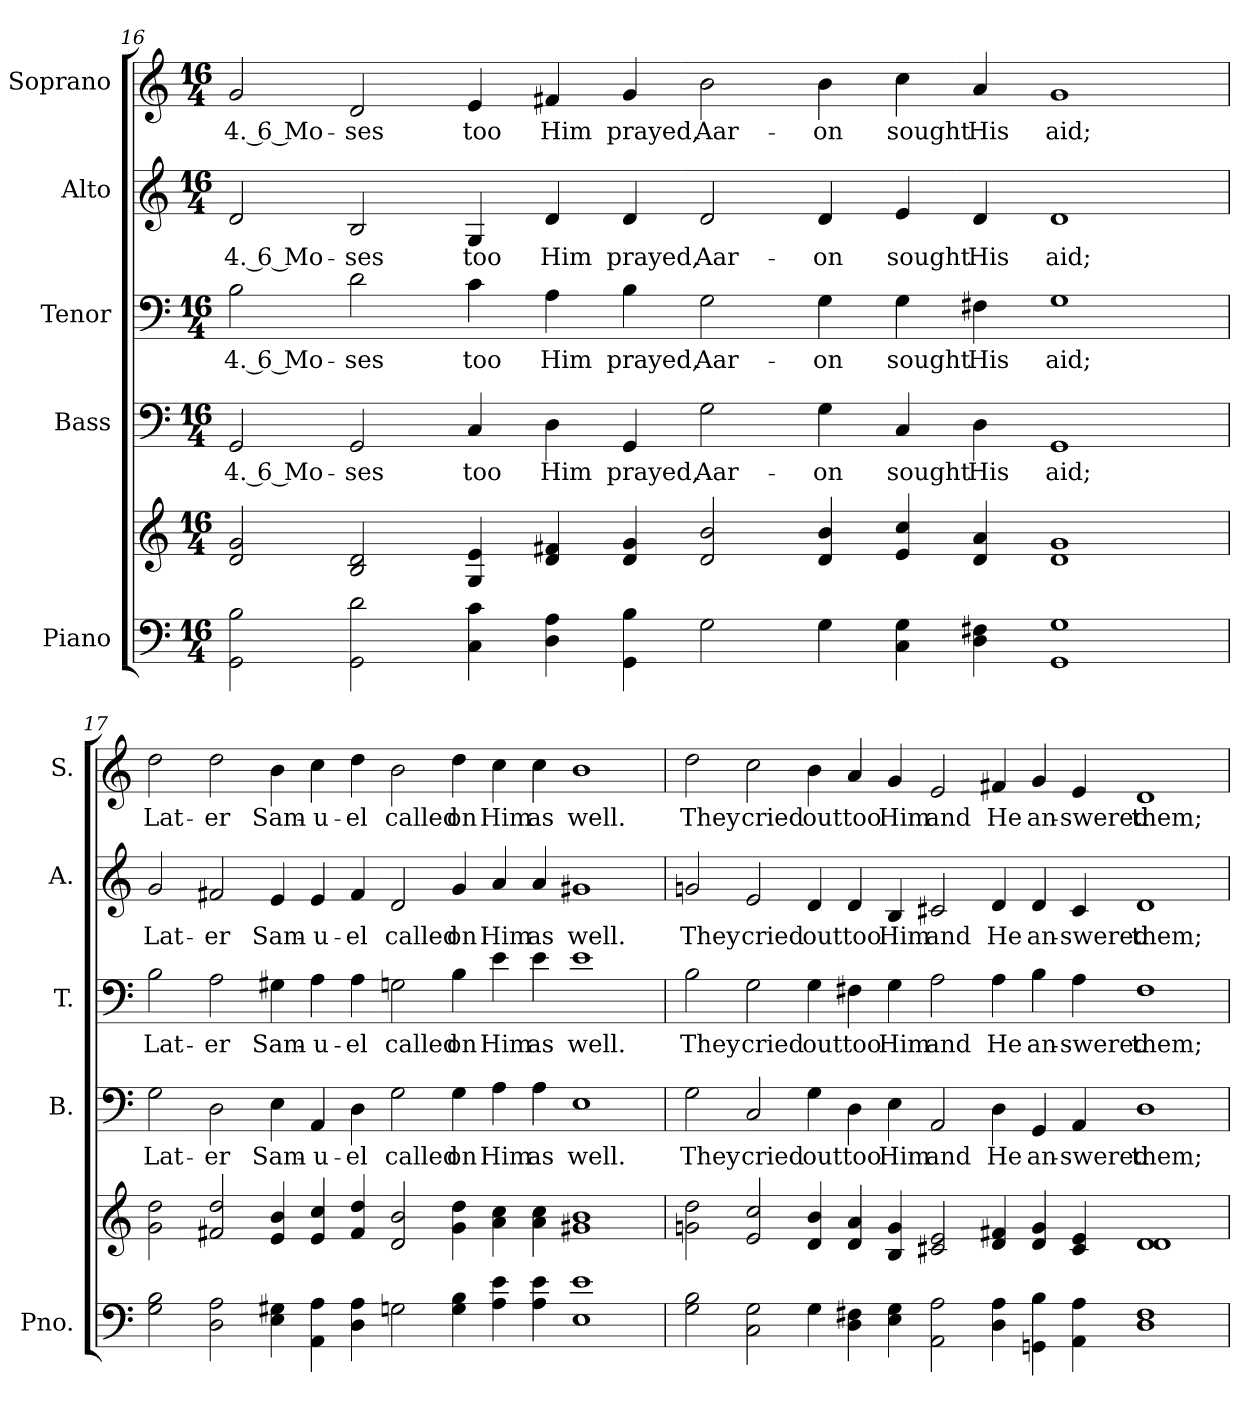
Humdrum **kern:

**kern	**kern	**kern	**text	**kern	**text	**kern	**text	**kern	**text
*part5	*part5	*part4	*part4	*part3	*part3	*part2	*part2	*part1	*part1
*staff6	*staff5	*staff4	*staff4	*staff3	*staff3	*staff2	*staff2	*staff1	*staff1
*I"Piano	*	*I"Bass	*	*I"Tenor	*	*I"Alto	*	*I"Soprano	*
*I'Pno.	*	*I'B.	*	*I'T.	*	*I'A.	*	*I'S.	*
*clefF4	*clefG2	*clefF4	*	*clefF4	*	*clefG2	*	*clefG2	*
*k[]	*k[]	*k[]	*	*k[]	*	*k[]	*	*k[]	*
*M16/4	*M16/4	*M16/4	*	*M16/4	*	*M16/4	*	*M16/4	*
=16	=16	=16	=16	=16	=16	=16	=16	=16	=16
!	!	!	!LO:LY:b:color=#000000	!	!	!	!	!	!
!	!	!	!	!	!LO:LY:b:color=#000000	!	!	!	!
!	!	!	!	!	!	!	!LO:LY:b:color=#000000	!	!
!	!	!	!	!	!	!	!	!	!LO:LY:b:color=#000000
2GGi\ 2Bi	2di/ 2gi	2GGi/	4. 6 Mo-	2Bi\	4. 6 Mo-	2di/	4. 6 Mo-	2gi/	4. 6 Mo-
!	!	!	!LO:LY:b:color=#000000	!	!	!	!	!	!
!	!	!	!	!	!LO:LY:b:color=#000000	!	!	!	!
!	!	!	!	!	!	!	!LO:LY:b:color=#000000	!	!
!	!	!	!	!	!	!	!	!	!LO:LY:b:color=#000000
2GGi\ 2di	2Bi/ 2di	2GGi/	-ses	2di\	-ses	2Bi/	-ses	2di/	-ses
!	!	!	!LO:LY:b:color=#000000	!	!	!	!	!	!
!	!	!	!	!	!LO:LY:b:color=#000000	!	!	!	!
!	!	!	!	!	!	!	!LO:LY:b:color=#000000	!	!
!	!	!	!	!	!	!	!	!	!LO:LY:b:color=#000000
4Ci\ 4ci	4Gi/ 4ei	4Ci/	too	4ci\	too	4Gi/	too	4ei/	too
!	!	!	!LO:LY:b:color=#000000	!	!	!	!	!	!
!	!	!	!	!	!LO:LY:b:color=#000000	!	!	!	!
!	!	!	!	!	!	!	!LO:LY:b:color=#000000	!	!
!	!	!	!	!	!	!	!	!	!LO:LY:b:color=#000000
4Di\ 4Ai	4di/ 4f#Xi	4Di\	Him	4Ai\	Him	4di/	Him	4f#Xi/	Him
!	!	!	!LO:LY:b:color=#000000	!	!	!	!	!	!
!	!	!	!	!	!LO:LY:b:color=#000000	!	!	!	!
!	!	!	!	!	!	!	!LO:LY:b:color=#000000	!	!
!	!	!	!	!	!	!	!	!	!LO:LY:b:color=#000000
4GGi\ 4Bi	4di/ 4gi	4GGi/	prayed,	4Bi\	prayed,	4di/	prayed,	4gi/	prayed,
!	!	!	!LO:LY:b:color=#000000	!	!	!	!	!	!
!	!	!	!	!	!LO:LY:b:color=#000000	!	!	!	!
!	!	!	!	!	!	!	!LO:LY:b:color=#000000	!	!
!	!	!	!	!	!	!	!	!	!LO:LY:b:color=#000000
2Gi\	2di/ 2bi	2Gi\	Aar-	2Gi\	Aar-	2di/	Aar-	2bi\	Aar-
!	!	!	!LO:LY:b:color=#000000	!	!	!	!	!	!
!	!	!	!	!	!LO:LY:b:color=#000000	!	!	!	!
!	!	!	!	!	!	!	!LO:LY:b:color=#000000	!	!
!	!	!	!	!	!	!	!	!	!LO:LY:b:color=#000000
4Gi\	4di/ 4bi	4Gi\	-on	4Gi\	-on	4di/	-on	4bi\	-on
!	!	!	!LO:LY:b:color=#000000	!	!	!	!	!	!
!	!	!	!	!	!LO:LY:b:color=#000000	!	!	!	!
!	!	!	!	!	!	!	!LO:LY:b:color=#000000	!	!
!	!	!	!	!	!	!	!	!	!LO:LY:b:color=#000000
4Ci\ 4Gi	4ei/ 4cci	4Ci/	sought	4Gi\	sought	4ei/	sought	4cci\	sought
!	!	!	!LO:LY:b:color=#000000	!	!	!	!	!	!
!	!	!	!	!	!LO:LY:b:color=#000000	!	!	!	!
!	!	!	!	!	!	!	!LO:LY:b:color=#000000	!	!
!	!	!	!	!	!	!	!	!	!LO:LY:b:color=#000000
4Di\ 4F#Xi	4di/ 4ai	4Di\	His	4F#Xi\	His	4di/	His	4ai/	His
!	!	!	!LO:LY:b:color=#000000	!	!	!	!	!	!
!	!	!	!	!	!LO:LY:b:color=#000000	!	!	!	!
!	!	!	!	!	!	!	!LO:LY:b:color=#000000	!	!
!	!	!	!	!	!	!	!	!	!LO:LY:b:color=#000000
1GGi 1Gi	1di 1gi	1GGi	aid;	1Gi	aid;	1di	aid;	1gi	aid;
!!LO:LB:g=z
=17	=17	=17	=17	=17	=17	=17	=17	=17	=17
!	!	!	!LO:LY:b:color=#000000	!	!	!	!	!	!
!	!	!	!	!	!LO:LY:b:color=#000000	!	!	!	!
!	!	!	!	!	!	!	!LO:LY:b:color=#000000	!	!
!	!	!	!	!	!	!	!	!	!LO:LY:b:color=#000000
2Gi\ 2Bi	2gi\ 2ddi	2Gi\	Lat-	2Bi\	Lat-	2gi/	Lat-	2ddi\	Lat-
!	!	!	!LO:LY:b:color=#000000	!	!	!	!	!	!
!	!	!	!	!	!LO:LY:b:color=#000000	!	!	!	!
!	!	!	!	!	!	!	!LO:LY:b:color=#000000	!	!
!	!	!	!	!	!	!	!	!	!LO:LY:b:color=#000000
2Di\ 2Ai	2f#Xi/ 2ddi	2Di\	-er	2Ai\	-er	2f#Xi/	-er	2ddi\	-er
!	!	!	!LO:LY:b:color=#000000	!	!	!	!	!	!
!	!	!	!	!	!LO:LY:b:color=#000000	!	!	!	!
!	!	!	!	!	!	!	!LO:LY:b:color=#000000	!	!
!	!	!	!	!	!	!	!	!	!LO:LY:b:color=#000000
4Ei\ 4G#Xi	4ei/ 4bi	4Ei\	Sam-	4G#Xi\	Sam-	4ei/	Sam-	4bi\	Sam-
!	!	!	!LO:LY:b:color=#000000	!	!	!	!	!	!
!	!	!	!	!	!LO:LY:b:color=#000000	!	!	!	!
!	!	!	!	!	!	!	!LO:LY:b:color=#000000	!	!
!	!	!	!	!	!	!	!	!	!LO:LY:b:color=#000000
4AAi\ 4Ai	4ei/ 4cci	4AAi/	-u-	4Ai\	-u-	4ei/	-u-	4cci\	-u-
!	!	!	!LO:LY:b:color=#000000	!	!	!	!	!	!
!	!	!	!	!	!LO:LY:b:color=#000000	!	!	!	!
!	!	!	!	!	!	!	!LO:LY:b:color=#000000	!	!
!	!	!	!	!	!	!	!	!	!LO:LY:b:color=#000000
4Di\ 4Ai	4f#i/ 4ddi	4Di\	-el	4Ai\	-el	4f#i/	-el	4ddi\	-el
!	!	!	!LO:LY:b:color=#000000	!	!	!	!	!	!
!	!	!	!	!	!LO:LY:b:color=#000000	!	!	!	!
!	!	!	!	!	!	!	!LO:LY:b:color=#000000	!	!
!	!	!	!	!	!	!	!	!	!LO:LY:b:color=#000000
2Gni\	2di/ 2bi	2Gi\	called	2Gni\	called	2di/	called	2bi\	called
!	!	!	!LO:LY:b:color=#000000	!	!	!	!	!	!
!	!	!	!	!	!LO:LY:b:color=#000000	!	!	!	!
!	!	!	!	!	!	!	!LO:LY:b:color=#000000	!	!
!	!	!	!	!	!	!	!	!	!LO:LY:b:color=#000000
4Gi\ 4Bi	4gi\ 4ddi	4Gi\	on	4Bi\	on	4gi/	on	4ddi\	on
!	!	!	!LO:LY:b:color=#000000	!	!	!	!	!	!
!	!	!	!	!	!LO:LY:b:color=#000000	!	!	!	!
!	!	!	!	!	!	!	!LO:LY:b:color=#000000	!	!
!	!	!	!	!	!	!	!	!	!LO:LY:b:color=#000000
4Ai\ 4ei	4ai\ 4cci	4Ai\	Him	4ei\	Him	4ai/	Him	4cci\	Him
!	!	!	!LO:LY:b:color=#000000	!	!	!	!	!	!
!	!	!	!	!	!LO:LY:b:color=#000000	!	!	!	!
!	!	!	!	!	!	!	!LO:LY:b:color=#000000	!	!
!	!	!	!	!	!	!	!	!	!LO:LY:b:color=#000000
4Ai\ 4ei	4ai\ 4cci	4Ai\	as	4ei\	as	4ai/	as	4cci\	as
!	!	!	!LO:LY:b:color=#000000	!	!	!	!	!	!
!	!	!	!	!	!LO:LY:b:color=#000000	!	!	!	!
!	!	!	!	!	!	!	!LO:LY:b:color=#000000	!	!
!	!	!	!	!	!	!	!	!	!LO:LY:b:color=#000000
1Ei 1ei	1g#Xi 1bi	1Ei	well.	1ei	well.	1g#Xi	well.	1bi	well.
!!LO:PB:g=z
=18	=18	=18	=18	=18	=18	=18	=18	=18	=18
!	!	!	!LO:LY:b:color=#000000	!	!	!	!	!	!
!	!	!	!	!	!LO:LY:b:color=#000000	!	!	!	!
!	!	!	!	!	!	!	!LO:LY:b:color=#000000	!	!
!	!	!	!	!	!	!	!	!	!LO:LY:b:color=#000000
2Gi\ 2Bi	2gni\ 2ddi	2Gi\	They	2Bi\	They	2gni/	They	2ddi\	They
!	!	!	!LO:LY:b:color=#000000	!	!	!	!	!	!
!	!	!	!	!	!LO:LY:b:color=#000000	!	!	!	!
!	!	!	!	!	!	!	!LO:LY:b:color=#000000	!	!
!	!	!	!	!	!	!	!	!	!LO:LY:b:color=#000000
2Ci\ 2Gi	2ei/ 2cci	2Ci/	cried	2Gi\	cried	2ei/	cried	2cci\	cried
!	!	!	!LO:LY:b:color=#000000	!	!	!	!	!	!
!	!	!	!	!	!LO:LY:b:color=#000000	!	!	!	!
!	!	!	!	!	!	!	!LO:LY:b:color=#000000	!	!
!	!	!	!	!	!	!	!	!	!LO:LY:b:color=#000000
4Gi\	4di/ 4bi	4Gi\	out	4Gi\	out	4di/	out	4bi\	out
!	!	!	!LO:LY:b:color=#000000	!	!	!	!	!	!
!	!	!	!	!	!LO:LY:b:color=#000000	!	!	!	!
!	!	!	!	!	!	!	!LO:LY:b:color=#000000	!	!
!	!	!	!	!	!	!	!	!	!LO:LY:b:color=#000000
4Di\ 4F#Xi	4di/ 4ai	4Di\	too	4F#Xi\	too	4di/	too	4ai/	too
!	!	!	!LO:LY:b:color=#000000	!	!	!	!	!	!
!	!	!	!	!	!LO:LY:b:color=#000000	!	!	!	!
!	!	!	!	!	!	!	!LO:LY:b:color=#000000	!	!
!	!	!	!	!	!	!	!	!	!LO:LY:b:color=#000000
4Ei\ 4Gi	4Bi/ 4gi	4Ei\	Him	4Gi\	Him	4Bi/	Him	4gi/	Him
!	!	!	!LO:LY:b:color=#000000	!	!	!	!	!	!
!	!	!	!	!	!LO:LY:b:color=#000000	!	!	!	!
!	!	!	!	!	!	!	!LO:LY:b:color=#000000	!	!
!	!	!	!	!	!	!	!	!	!LO:LY:b:color=#000000
2AAi\ 2Ai	2c#Xi/ 2ei	2AAi/	and	2Ai\	and	2c#Xi/	and	2ei/	and
!	!	!	!LO:LY:b:color=#000000	!	!	!	!	!	!
!	!	!	!	!	!LO:LY:b:color=#000000	!	!	!	!
!	!	!	!	!	!	!	!LO:LY:b:color=#000000	!	!
!	!	!	!	!	!	!	!	!	!LO:LY:b:color=#000000
4Di\ 4Ai	4di/ 4f#Xi	4Di\	He	4Ai\	He	4di/	He	4f#Xi/	He
!	!	!	!LO:LY:b:color=#000000	!	!	!	!	!	!
!	!	!	!	!	!LO:LY:b:color=#000000	!	!	!	!
!	!	!	!	!	!	!	!LO:LY:b:color=#000000	!	!
!	!	!	!	!	!	!	!	!	!LO:LY:b:color=#000000
4GGni\ 4Bi	4di/ 4gi	4GGi/	an-	4Bi\	an-	4di/	an-	4gi/	an-
!	!	!	!LO:LY:b:color=#000000	!	!	!	!	!	!
!	!	!	!	!	!LO:LY:b:color=#000000	!	!	!	!
!	!	!	!	!	!	!	!LO:LY:b:color=#000000	!	!
!	!	!	!	!	!	!	!	!	!LO:LY:b:color=#000000
4AAi\ 4Ai	4c#i/ 4ei	4AAi/	-swered	4Ai\	-swered	4c#i/	-swered	4ei/	-swered
!	!	!	!LO:LY:b:color=#000000	!	!	!	!	!	!
!	!	!	!	!	!LO:LY:b:color=#000000	!	!	!	!
!	!	!	!	!	!	!	!LO:LY:b:color=#000000	!	!
!	!	!	!	!	!	!	!	!	!LO:LY:b:color=#000000
1Di 1F#i	1di 1di	1Di	them;	1F#i	them;	1di	them;	1di	them;
=	=	=	=	=	=	=	=	=	=
*-	*-	*-	*-	*-	*-	*-	*-	*-	*-
